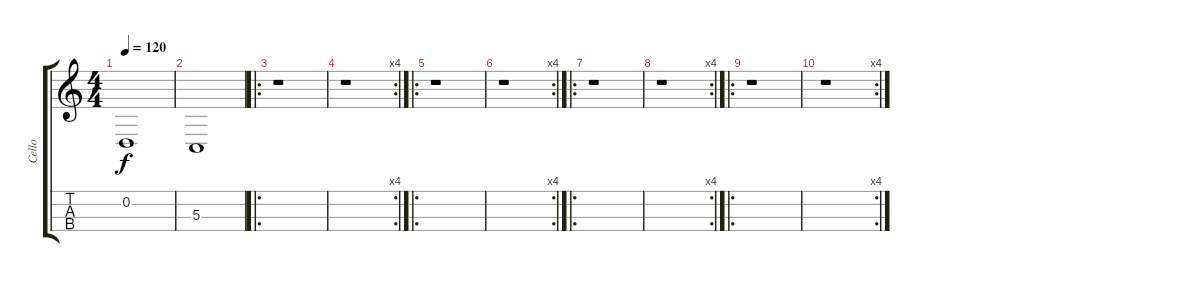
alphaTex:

\track ("Cello" "Cello") {instrument cello}
\staff {score tabs}
\tuning (A3 D3 G2 C2) {hide}
\ts (4 4)
\tempo 120
\clef g2
\ks c
0.2.1{dy f} |
5.3.1 |
\ro
r.1 |
\rc 4
r.1 |
\ro
r.1 |
\rc 4
r.1 |
\ro
r.1 |
\rc 4
r.1 |
\ro
r.1 |
\rc 4
r.1
